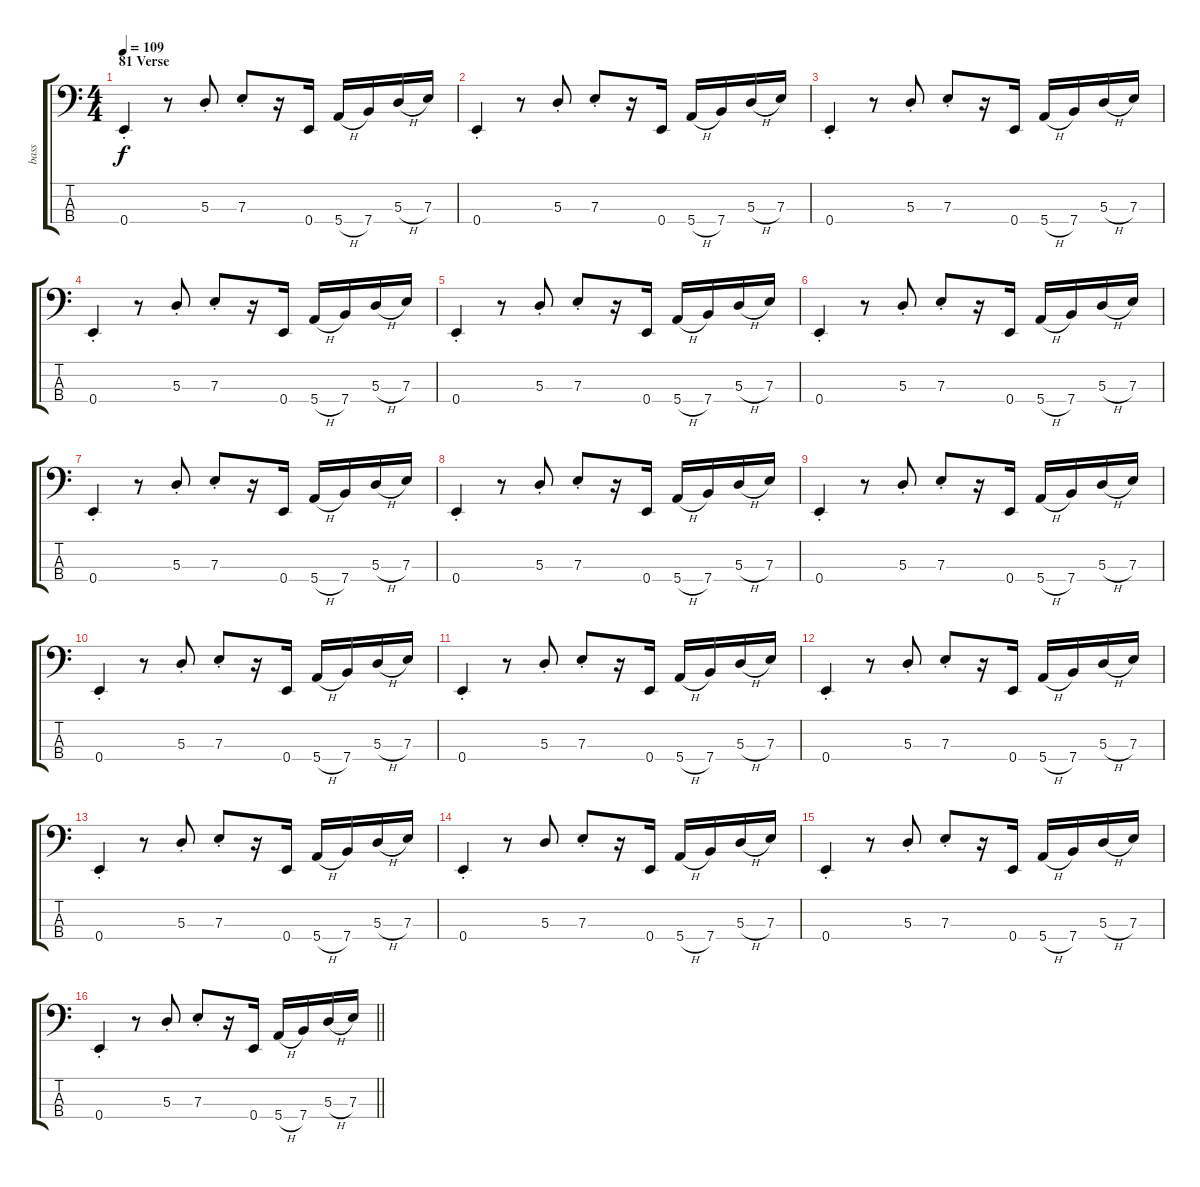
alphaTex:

\track ("bass" "bass") {instrument electricbassfinger}
\staff {score tabs}
\tuning (G2 D2 A1 E1) {hide}
\ts (4 4)
\section ("" "81 Verse")
\tempo 109
\clef f4
\ks c
0.4{st}.4{dy f beam Up} r.8 5.3{st}.8{beam Up} 7.3{st}.8{beam Up} r.16 0.4.16{beam Up} 5.4{h}.16{beam Up} 7.4.16{beam Up} 5.3{h}.16{beam Up} 7.3.16{beam Up} |
0.4{st}.4{beam Up} r.8 5.3{st}.8{beam Up} 7.3{st}.8{beam Up} r.16 0.4.16{beam Up} 5.4{h}.16{beam Up} 7.4.16{beam Up} 5.3{h}.16{beam Up} 7.3.16{beam Up} |
0.4{st}.4{beam Up} r.8 5.3{st}.8{beam Up} 7.3{st}.8{beam Up} r.16 0.4.16{beam Up} 5.4{h}.16{beam Up} 7.4.16{beam Up} 5.3{h}.16{beam Up} 7.3.16{beam Up} |
0.4{st}.4{beam Up} r.8 5.3{st}.8{beam Up} 7.3{st}.8{beam Up} r.16 0.4.16{beam Up} 5.4{h}.16{beam Up} 7.4.16{beam Up} 5.3{h}.16{beam Up} 7.3.16{beam Up} |
0.4{st}.4{beam Up} r.8 5.3{st}.8{beam Up} 7.3{st}.8{beam Up} r.16 0.4.16{beam Up} 5.4{h}.16{beam Up} 7.4.16{beam Up} 5.3{h}.16{beam Up} 7.3.16{beam Up} |
0.4{st}.4{beam Up} r.8 5.3{st}.8{beam Up} 7.3{st}.8{beam Up} r.16 0.4.16{beam Up} 5.4{h}.16{beam Up} 7.4.16{beam Up} 5.3{h}.16{beam Up} 7.3.16{beam Up} |
0.4{st}.4{beam Up} r.8 5.3{st}.8{beam Up} 7.3{st}.8{beam Up} r.16 0.4.16{beam Up} 5.4{h}.16{beam Up} 7.4.16{beam Up} 5.3{h}.16{beam Up} 7.3.16{beam Up} |
0.4{st}.4{beam Up} r.8 5.3{st}.8{beam Up} 7.3{st}.8{beam Up} r.16 0.4.16{beam Up} 5.4{h}.16{beam Up} 7.4.16{beam Up} 5.3{h}.16{beam Up} 7.3.16{beam Up} |
0.4{st}.4{beam Up} r.8 5.3{st}.8{beam Up} 7.3{st}.8{beam Up} r.16 0.4.16{beam Up} 5.4{h}.16{beam Up} 7.4.16{beam Up} 5.3{h}.16{beam Up} 7.3.16{beam Up} |
0.4{st}.4{beam Up} r.8 5.3{st}.8{beam Up} 7.3{st}.8{beam Up} r.16 0.4.16{beam Up} 5.4{h}.16{beam Up} 7.4.16{beam Up} 5.3{h}.16{beam Up} 7.3.16{beam Up} |
0.4{st}.4{beam Up} r.8 5.3{st}.8{beam Up} 7.3{st}.8{beam Up} r.16 0.4.16{beam Up} 5.4{h}.16{beam Up} 7.4.16{beam Up} 5.3{h}.16{beam Up} 7.3.16{beam Up} |
0.4{st}.4{beam Up} r.8 5.3{st}.8{beam Up} 7.3{st}.8{beam Up} r.16 0.4.16{beam Up} 5.4{h}.16{beam Up} 7.4.16{beam Up} 5.3{h}.16{beam Up} 7.3.16{beam Up} |
0.4{st}.4{beam Up} r.8 5.3{st}.8{beam Up} 7.3{st}.8{beam Up} r.16 0.4.16{beam Up} 5.4{h}.16{beam Up} 7.4.16{beam Up} 5.3{h}.16{beam Up} 7.3.16{beam Up} |
0.4{st}.4{beam Up} r.8 5.3.8{beam Up} 7.3{st}.8{beam Up} r.16 0.4.16{beam Up} 5.4{h}.16{beam Up} 7.4.16{beam Up} 5.3{h}.16{beam Up} 7.3.16{beam Up} |
0.4{st}.4{beam Up} r.8 5.3{st}.8{beam Up} 7.3{st}.8{beam Up} r.16 0.4.16{beam Up} 5.4{h}.16{beam Up} 7.4.16{beam Up} 5.3{h}.16{beam Up} 7.3.16{beam Up} |
\barLineRight lightlight
0.4{st}.4{beam Up} r.8 5.3{st}.8{beam Up} 7.3{st}.8{beam Up} r.16 0.4.16{beam Up} 5.4{h}.16{beam Up} 7.4.16{beam Up} 5.3{h}.16{beam Up} 7.3.16{beam Up}
